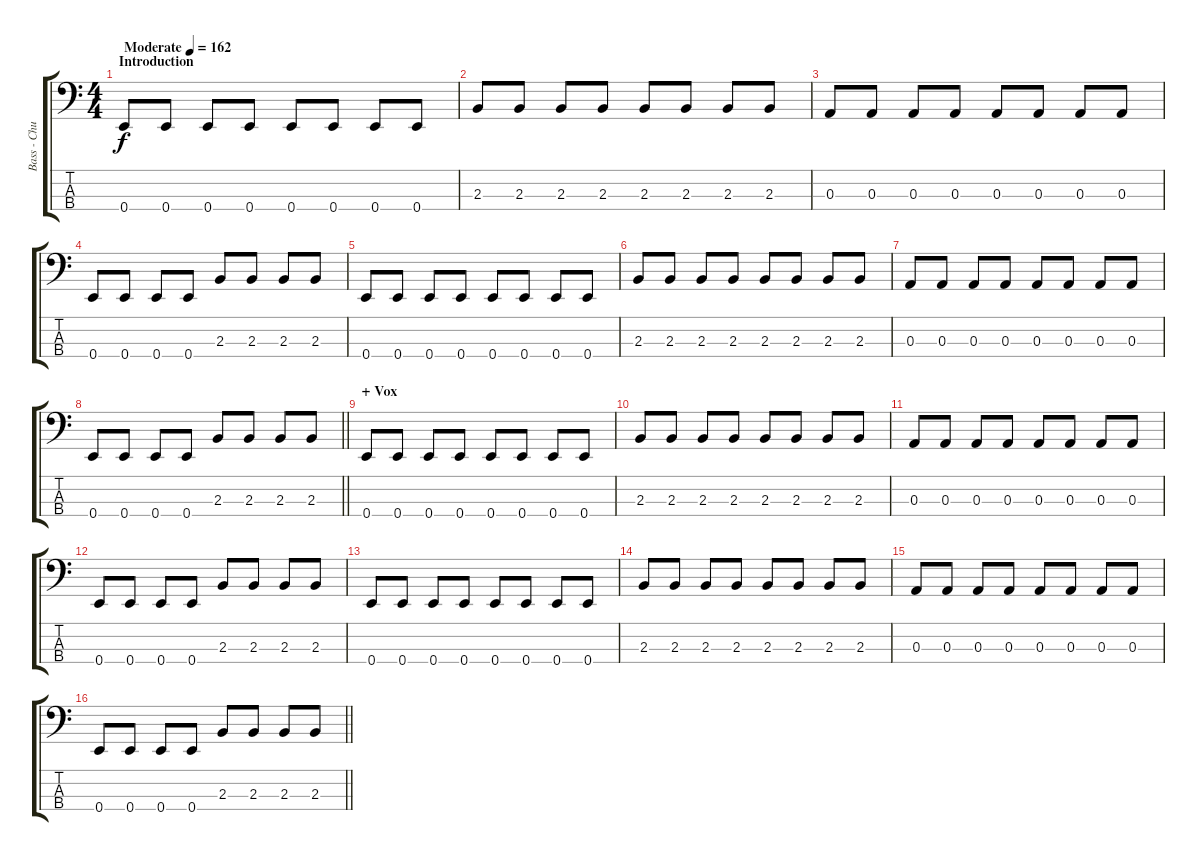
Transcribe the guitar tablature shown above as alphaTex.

\track ("Bass - Chumakova" "Bass - Chu") {instrument electricbassfinger}
\staff {score tabs}
\tuning (G2 D2 A1 E1) {hide}
\ts (4 4)
\section ("" "Introduction")
\tempo (162 "Moderate")
\clef f4
\ks c
0.4.8{dy f instrument electricbassfinger} 0.4.8 0.4.8 0.4.8 0.4.8 0.4.8 0.4.8 0.4.8 |
2.3.8 2.3.8 2.3.8 2.3.8 2.3.8 2.3.8 2.3.8 2.3.8 |
0.3.8 0.3.8 0.3.8 0.3.8 0.3.8 0.3.8 0.3.8 0.3.8 |
0.4.8 0.4.8 0.4.8 0.4.8 2.3.8 2.3.8 2.3.8 2.3.8 |
0.4.8 0.4.8 0.4.8 0.4.8 0.4.8 0.4.8 0.4.8 0.4.8 |
2.3.8 2.3.8 2.3.8 2.3.8 2.3.8 2.3.8 2.3.8 2.3.8 |
0.3.8 0.3.8 0.3.8 0.3.8 0.3.8 0.3.8 0.3.8 0.3.8 |
\barLineRight lightlight
0.4.8 0.4.8 0.4.8 0.4.8 2.3.8 2.3.8 2.3.8 2.3.8 |
\section ("" "+ Vox")
0.4.8 0.4.8 0.4.8 0.4.8 0.4.8 0.4.8 0.4.8 0.4.8 |
2.3.8 2.3.8 2.3.8 2.3.8 2.3.8 2.3.8 2.3.8 2.3.8 |
0.3.8 0.3.8 0.3.8 0.3.8 0.3.8 0.3.8 0.3.8 0.3.8 |
0.4.8 0.4.8 0.4.8 0.4.8 2.3.8 2.3.8 2.3.8 2.3.8 |
0.4.8 0.4.8 0.4.8 0.4.8 0.4.8 0.4.8 0.4.8 0.4.8 |
2.3.8 2.3.8 2.3.8 2.3.8 2.3.8 2.3.8 2.3.8 2.3.8 |
0.3.8 0.3.8 0.3.8 0.3.8 0.3.8 0.3.8 0.3.8 0.3.8 |
\barLineRight lightlight
0.4.8 0.4.8 0.4.8 0.4.8 2.3.8 2.3.8 2.3.8 2.3.8
